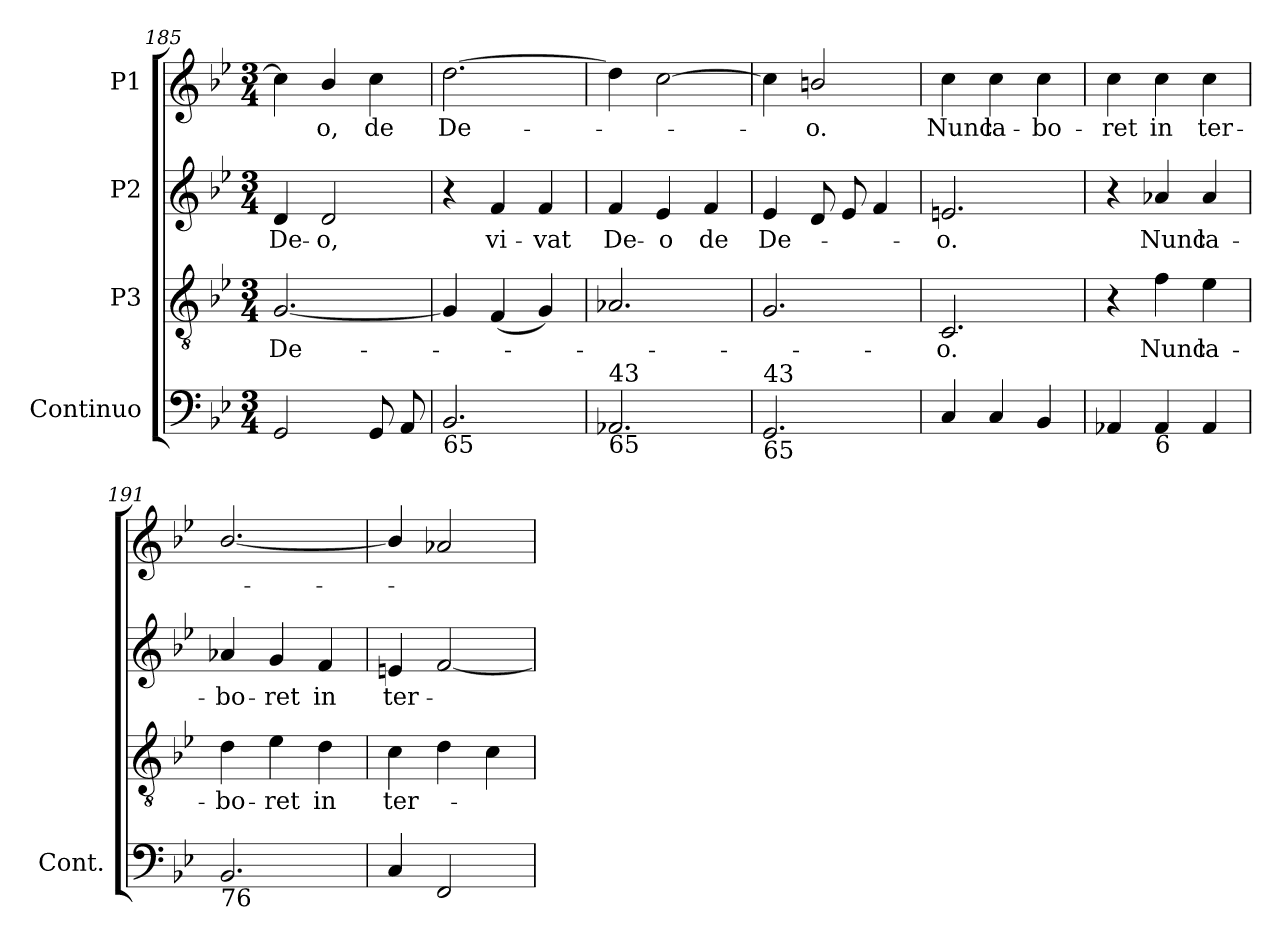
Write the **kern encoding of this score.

**kern	**kern	**text	**kern	**text	**kern	**text
*part4	*part3	*part3	*part2	*part2	*part1	*part1
*staff4	*staff3	*staff3	*staff2	*staff2	*staff1	*staff1
*I"Continuo	*I"P3	*	*I"P2	*	*I"P1	*
*I'Cont.	*	*	*	*	*	*
*clefF4	*clefGv2	*	*clefG2	*	*clefG2	*
*	*ITrd7c12	*	*	*	*	*
*k[b-e-]	*k[b-e-]	*	*k[b-e-]	*	*k[b-e-]	*
*B-:	*B-:	*	*B-:	*	*B-:	*
*M3/4	*M3/4	*	*M3/4	*	*M3/4	*
=185	=185	=185	=185	=185	=185	=185
!	!	!LO:LY:b:color=#000000	!	!	!	!
!	!	!	!	!LO:LY:b:color=#000000	!	!
2GGi/	[2.GGi/	De-	4di/	De-	4cci\]	.
!	!	!	!	!LO:LY:b:color=#000000	!	!
!	!	!	!	!	!	!LO:LY:b:color=#000000
.	.	.	2di/	-o,	4b-i/	-o,
!	!	!	!	!	!	!LO:LY:b:color=#000000
8GGi/	.	.	.	.	4cci\	de
8AAi/	.	.	.	.	.	.
=186	=186	=186	=186	=186	=186	=186
!LO:TX:b:t=65	!	!	!	!	!	!
!	!	!	!	!	!	!LO:LY:b:color=#000000
2.BB-i/	4GGi/]	.	4r	.	[2.ddi\	De-
!	!	!	!	!LO:LY:b:color=#000000	!	!
.	(4FFi/	.	4fi/	vi-	.	.
!	!	!	!	!LO:LY:b:color=#000000	!	!
.	4GGi/)	.	4fi/	-vat	.	.
=187	=187	=187	=187	=187	=187	=187
!LO:TX:b:t=65	!	!	!	!	!	!
!LO:TX:t=43	!	!	!	!	!	!
!	!	!	!	!LO:LY:b:color=#000000	!	!
2.AA-Xi/	2.AA-Xi/	.	4fi/	De-	4ddi\]	.
!	!	!	!	!LO:LY:b:color=#000000	!	!
.	.	.	4e-i/	-o	[2cci\	.
!	!	!	!	!LO:LY:b:color=#000000	!	!
.	.	.	4fi/	de	.	.
=188	=188	=188	=188	=188	=188	=188
!LO:TX:b:t=65	!	!	!	!	!	!
!LO:TX:t=43	!	!	!	!	!	!
!	!	!	!	!LO:LY:b:color=#000000	!	!
2.GGi/	2.GGi/	.	4e-i/	De-	4cci\]	.
!	!	!	!	!	!	!LO:LY:b:color=#000000
.	.	.	8di/	.	2bni/	-o.
.	.	.	8e-i/	.	.	.
.	.	.	4fi/	.	.	.
!!LO:PB:g=z
=189	=189	=189	=189	=189	=189	=189
!	!	!LO:LY:b:color=#000000	!	!	!	!
!	!	!	!	!LO:LY:b:color=#000000	!	!
!	!	!	!	!	!	!LO:LY:b:color=#000000
4Ci/	2.CCi/	-o.	2.eni/	-o.	4cci\	Nunc
!	!	!	!	!	!	!LO:LY:b:color=#000000
4Ci/	.	.	.	.	4cci\	la-
!	!	!	!	!	!	!LO:LY:b:color=#000000
4BB-i/	.	.	.	.	4cci\	-bo-
=190	=190	=190	=190	=190	=190	=190
!	!	!	!	!	!	!LO:LY:b:color=#000000
4AA-Xi/	4r	.	4r	.	4cci\	-ret
!	!	!LO:LY:b:color=#000000	!	!	!	!
!	!	!	!	!LO:LY:b:color=#000000	!	!
!LO:TX:b:t=6	!	!	!	!	!	!
!	!	!	!	!	!	!LO:LY:b:color=#000000
4AA-i/	4Fi\	Nunc	4a-Xi/	Nunc	4cci\	in
!	!	!LO:LY:b:color=#000000	!	!	!	!
!	!	!	!	!LO:LY:b:color=#000000	!	!
!	!	!	!	!	!	!LO:LY:b:color=#000000
4AA-i/	4E-i\	la-	4a-i/	la-	4cci\	ter-
=191	=191	=191	=191	=191	=191	=191
!	!	!LO:LY:b:color=#000000	!	!	!	!
!LO:TX:b:t=76	!	!	!	!	!	!
!	!	!	!	!LO:LY:b:color=#000000	!	!
2.BB-i/	4Di\	-bo-	4a-Xi/	-bo-	[2.b-i/	.
!	!	!LO:LY:b:color=#000000	!	!	!	!
!	!	!	!	!LO:LY:b:color=#000000	!	!
.	4E-i\	-ret	4gi/	-ret	.	.
!	!	!LO:LY:b:color=#000000	!	!	!	!
!	!	!	!	!LO:LY:b:color=#000000	!	!
.	4Di\	in	4fi/	in	.	.
=192	=192	=192	=192	=192	=192	=192
!	!	!LO:LY:b:color=#000000	!	!	!	!
!	!	!	!	!LO:LY:b:color=#000000	!	!
4Ci/	4Ci\	ter-	4eni/	ter-	4b-i/]	.
2FFi/	4Di\	.	[2fi/	.	2a-Xi/	.
.	4Ci\	.	.	.	.	.
=	=	=	=	=	=	=
*-	*-	*-	*-	*-	*-	*-
